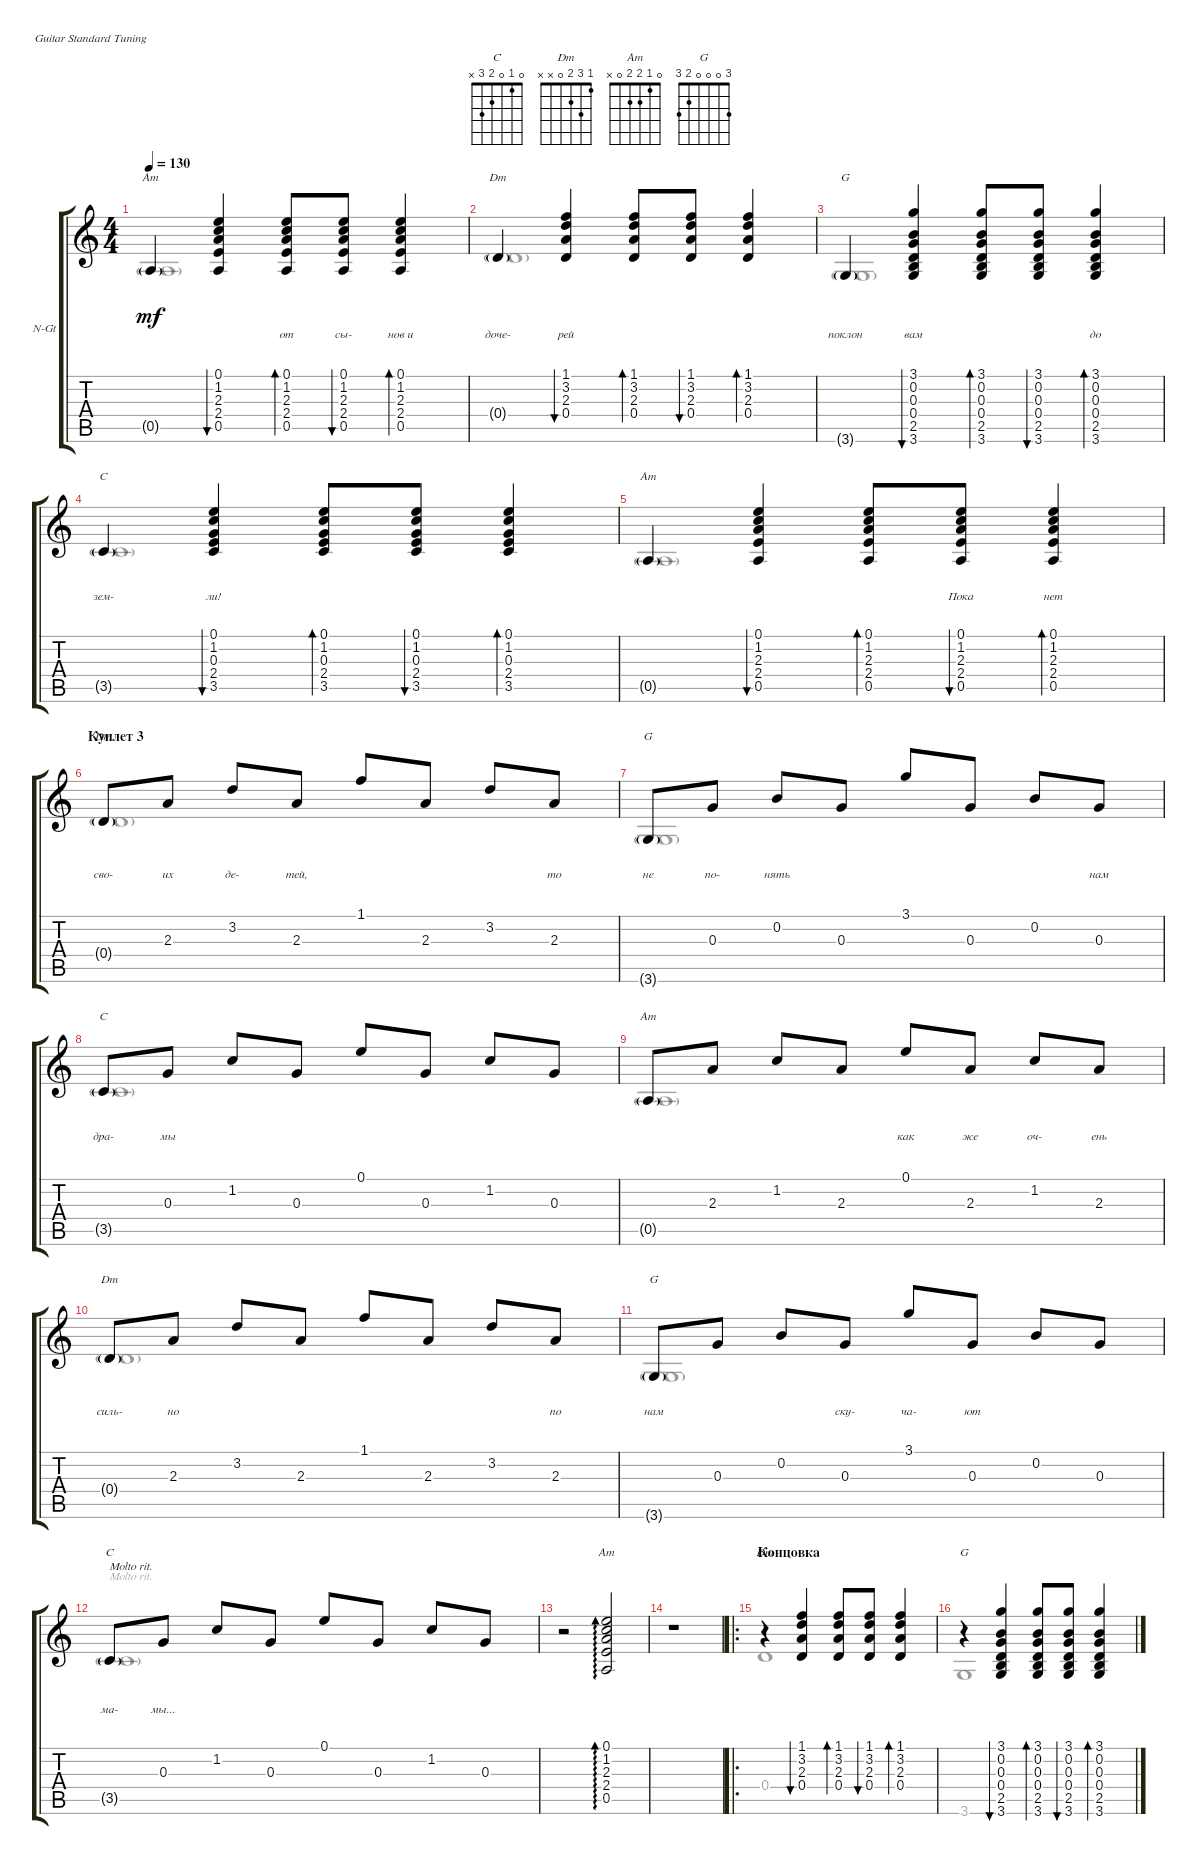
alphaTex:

\defaultSystemsLayout 4
\bracketExtendMode groupsimilarinstruments
\firstSystemTrackNameOrientation horizontal
\otherSystemsTrackNameOrientation horizontal
\track ("Nylon Guitar" "N-Gt") {instrument acousticguitarnylon}
\staff {score tabs}
\tuning (E4 B3 G3 D3 A2 E2)
\chord ("C" 0 1 0 2 3 x)
\chord ("Dm" 1 3 2 0 x x)
\chord ("Am" 0 1 2 2 0 x)
\chord ("G" 3 0 0 0 2 3)
\voice
\ts (4 4)
\tempo 130
\clef g2
\ks c
0.5{g}.4{ch "Am" lyrics (0 "") lyrics (1 "") lyrics (2 "") lyrics (3 "") lyrics (4 "") dy mf} (0.5 2.4 2.3 1.2 0.1).4{bu 30 lyrics (0 "") lyrics (1 "") lyrics (2 "") lyrics (3 "") lyrics (4 "")} (0.5 2.4 2.3 1.2 0.1).8{bd 30 lyrics (0 "от") lyrics (1 "") lyrics (2 "") lyrics (3 "") lyrics (4 "")} (0.5 2.4 2.3 1.2 0.1).8{bu 30 lyrics (0 "сы-") lyrics (1 "") lyrics (2 "") lyrics (3 "") lyrics (4 "")} (0.5 2.4 2.3 1.2 0.1).4{bd 30 lyrics (0 "нов и") lyrics (1 "") lyrics (2 "") lyrics (3 "") lyrics (4 "")} |
0.4{g}.4{ch "Dm" lyrics (0 "доче-") lyrics (1 "") lyrics (2 "") lyrics (3 "") lyrics (4 "")} (0.4 2.3 3.2 1.1).4{bu 30 lyrics (0 "рей") lyrics (1 "") lyrics (2 "") lyrics (3 "") lyrics (4 "")} (0.4 2.3 3.2 1.1).8{bd 30 lyrics (0 "") lyrics (1 "") lyrics (2 "") lyrics (3 "") lyrics (4 "")} (0.4 2.3 3.2 1.1).8{bu 30 lyrics (0 "") lyrics (1 "") lyrics (2 "") lyrics (3 "") lyrics (4 "")} (0.4 2.3 3.2 1.1).4{bd 30 lyrics (0 "") lyrics (1 "") lyrics (2 "") lyrics (3 "") lyrics (4 "")} |
3.6{g}.4{ch "G" lyrics (0 "поклон") lyrics (1 "") lyrics (2 "") lyrics (3 "") lyrics (4 "")} (3.6 2.5 0.4 0.3 0.2 3.1).4{bu 30 lyrics (0 "вам") lyrics (1 "") lyrics (2 "") lyrics (3 "") lyrics (4 "")} (3.6 2.5 0.4 0.3 0.2 3.1).8{bd 30 lyrics (0 "") lyrics (1 "") lyrics (2 "") lyrics (3 "") lyrics (4 "")} (3.6 2.5 0.4 0.3 0.2 3.1).8{bu 30 lyrics (0 "") lyrics (1 "") lyrics (2 "") lyrics (3 "") lyrics (4 "")} (3.6 2.5 0.4 0.3 0.2 3.1).4{bd 30 lyrics (0 "до") lyrics (1 "") lyrics (2 "") lyrics (3 "") lyrics (4 "")} |
3.5{g}.4{ch "C" lyrics (0 "зем-") lyrics (1 "") lyrics (2 "") lyrics (3 "") lyrics (4 "")} (3.5 2.4 0.3 1.2 0.1).4{bu 30 lyrics (0 "ли!") lyrics (1 "") lyrics (2 "") lyrics (3 "") lyrics (4 "")} (3.5 2.4 0.3 1.2 0.1).8{bd 30 lyrics (0 "") lyrics (1 "") lyrics (2 "") lyrics (3 "") lyrics (4 "")} (3.5 2.4 0.3 1.2 0.1).8{bu 30 lyrics (0 "") lyrics (1 "") lyrics (2 "") lyrics (3 "") lyrics (4 "")} (3.5 2.4 0.3 1.2 0.1).4{bd 30 lyrics (0 "") lyrics (1 "") lyrics (2 "") lyrics (3 "") lyrics (4 "")} |
0.5{g}.4{ch "Am" lyrics (0 "") lyrics (1 "") lyrics (2 "") lyrics (3 "") lyrics (4 "")} (0.5 2.4 2.3 1.2 0.1).4{bu 30 lyrics (0 "") lyrics (1 "") lyrics (2 "") lyrics (3 "") lyrics (4 "")} (0.5 2.4 2.3 1.2 0.1).8{bd 30 lyrics (0 "") lyrics (1 "") lyrics (2 "") lyrics (3 "") lyrics (4 "")} (0.5 2.4 2.3 1.2 0.1).8{bu 30 lyrics (0 "Пока") lyrics (1 "") lyrics (2 "") lyrics (3 "") lyrics (4 "")} (0.5 2.4 2.3 1.2 0.1).4{bd 30 lyrics (0 "нет") lyrics (1 "") lyrics (2 "") lyrics (3 "") lyrics (4 "")} |
\section ("" "Куплет 3")
0.4{g}.8{ch "Dm" lyrics (0 "сво-") lyrics (1 "") lyrics (2 "") lyrics (3 "") lyrics (4 "")} 2.3.8{lyrics (0 "их") lyrics (1 "") lyrics (2 "") lyrics (3 "") lyrics (4 "")} 3.2.8{lyrics (0 "де-") lyrics (1 "") lyrics (2 "") lyrics (3 "") lyrics (4 "")} 2.3.8{lyrics (0 "тей,") lyrics (1 "") lyrics (2 "") lyrics (3 "") lyrics (4 "")} 1.1.8{lyrics (0 "") lyrics (1 "") lyrics (2 "") lyrics (3 "") lyrics (4 "")} 2.3.8{lyrics (0 "") lyrics (1 "") lyrics (2 "") lyrics (3 "") lyrics (4 "")} 3.2.8{lyrics (0 "") lyrics (1 "") lyrics (2 "") lyrics (3 "") lyrics (4 "")} 2.3.8{lyrics (0 "то") lyrics (1 "") lyrics (2 "") lyrics (3 "") lyrics (4 "")} |
3.6{g}.8{ch "G" lyrics (0 "не") lyrics (1 "") lyrics (2 "") lyrics (3 "") lyrics (4 "")} 0.3.8{lyrics (0 "по-") lyrics (1 "") lyrics (2 "") lyrics (3 "") lyrics (4 "")} 0.2.8{lyrics (0 "нять") lyrics (1 "") lyrics (2 "") lyrics (3 "") lyrics (4 "")} 0.3.8{lyrics (0 "") lyrics (1 "") lyrics (2 "") lyrics (3 "") lyrics (4 "")} 3.1.8{lyrics (0 "") lyrics (1 "") lyrics (2 "") lyrics (3 "") lyrics (4 "")} 0.3.8{lyrics (0 "") lyrics (1 "") lyrics (2 "") lyrics (3 "") lyrics (4 "")} 0.2.8{lyrics (0 "") lyrics (1 "") lyrics (2 "") lyrics (3 "") lyrics (4 "")} 0.3.8{lyrics (0 "нам") lyrics (1 "") lyrics (2 "") lyrics (3 "") lyrics (4 "")} |
3.5{g}.8{ch "C" lyrics (0 "дра-") lyrics (1 "") lyrics (2 "") lyrics (3 "") lyrics (4 "")} 0.3.8{lyrics (0 "мы") lyrics (1 "") lyrics (2 "") lyrics (3 "") lyrics (4 "")} 1.2.8{lyrics (0 "") lyrics (1 "") lyrics (2 "") lyrics (3 "") lyrics (4 "")} 0.3.8{lyrics (0 "") lyrics (1 "") lyrics (2 "") lyrics (3 "") lyrics (4 "")} 0.1.8{lyrics (0 "") lyrics (1 "") lyrics (2 "") lyrics (3 "") lyrics (4 "")} 0.3.8{lyrics (0 "") lyrics (1 "") lyrics (2 "") lyrics (3 "") lyrics (4 "")} 1.2.8{lyrics (0 "") lyrics (1 "") lyrics (2 "") lyrics (3 "") lyrics (4 "")} 0.3.8{lyrics (0 "") lyrics (1 "") lyrics (2 "") lyrics (3 "") lyrics (4 "")} |
0.5{g}.8{ch "Am" lyrics (0 "") lyrics (1 "") lyrics (2 "") lyrics (3 "") lyrics (4 "")} 2.3.8{lyrics (0 "") lyrics (1 "") lyrics (2 "") lyrics (3 "") lyrics (4 "")} 1.2.8{lyrics (0 "") lyrics (1 "") lyrics (2 "") lyrics (3 "") lyrics (4 "")} 2.3.8{lyrics (0 "") lyrics (1 "") lyrics (2 "") lyrics (3 "") lyrics (4 "")} 0.1.8{lyrics (0 "как") lyrics (1 "") lyrics (2 "") lyrics (3 "") lyrics (4 "")} 2.3.8{lyrics (0 "же") lyrics (1 "") lyrics (2 "") lyrics (3 "") lyrics (4 "")} 1.2.8{lyrics (0 "оч-") lyrics (1 "") lyrics (2 "") lyrics (3 "") lyrics (4 "")} 2.3.8{lyrics (0 "ень") lyrics (1 "") lyrics (2 "") lyrics (3 "") lyrics (4 "")} |
0.4{g}.8{ch "Dm" lyrics (0 "силь-") lyrics (1 "") lyrics (2 "") lyrics (3 "") lyrics (4 "")} 2.3.8{lyrics (0 "но") lyrics (1 "") lyrics (2 "") lyrics (3 "") lyrics (4 "")} 3.2.8{lyrics (0 "") lyrics (1 "") lyrics (2 "") lyrics (3 "") lyrics (4 "")} 2.3.8{lyrics (0 "") lyrics (1 "") lyrics (2 "") lyrics (3 "") lyrics (4 "")} 1.1.8{lyrics (0 "") lyrics (1 "") lyrics (2 "") lyrics (3 "") lyrics (4 "")} 2.3.8{lyrics (0 "") lyrics (1 "") lyrics (2 "") lyrics (3 "") lyrics (4 "")} 3.2.8{lyrics (0 "") lyrics (1 "") lyrics (2 "") lyrics (3 "") lyrics (4 "")} 2.3.8{lyrics (0 "по") lyrics (1 "") lyrics (2 "") lyrics (3 "") lyrics (4 "")} |
3.6{g}.8{ch "G" lyrics (0 "нам") lyrics (1 "") lyrics (2 "") lyrics (3 "") lyrics (4 "")} 0.3.8{lyrics (0 "") lyrics (1 "") lyrics (2 "") lyrics (3 "") lyrics (4 "")} 0.2.8{lyrics (0 "") lyrics (1 "") lyrics (2 "") lyrics (3 "") lyrics (4 "")} 0.3.8{lyrics (0 "ску-") lyrics (1 "") lyrics (2 "") lyrics (3 "") lyrics (4 "")} 3.1.8{lyrics (0 "ча-") lyrics (1 "") lyrics (2 "") lyrics (3 "") lyrics (4 "")} 0.3.8{lyrics (0 "ют") lyrics (1 "") lyrics (2 "") lyrics (3 "") lyrics (4 "")} 0.2.8{lyrics (0 "") lyrics (1 "") lyrics (2 "") lyrics (3 "") lyrics (4 "")} 0.3.8{lyrics (0 "") lyrics (1 "") lyrics (2 "") lyrics (3 "") lyrics (4 "")} |
3.5{g}.8{ch "C" txt "Molto rit." lyrics (0 "ма-") lyrics (1 "") lyrics (2 "") lyrics (3 "") lyrics (4 "")} 0.3.8{lyrics (0 "мы...") lyrics (1 "") lyrics (2 "") lyrics (3 "") lyrics (4 "")} 1.2.8 0.3.8 0.1.8 0.3.8 1.2.8 0.3.8 |
r.2 (0.5 2.4 2.3 1.2 0.1).2{ad 0 ch "Am"} |
r.1 |
\ro
\section ("" "Концовка")
r.4{ch "Dm"} (0.4 2.3 3.2 1.1).4{bu 30} (0.4 2.3 3.2 1.1).8{bd 30} (0.4 2.3 3.2 1.1).8{bu 30} (0.4 2.3 3.2 1.1).4{bd 30} |
r.4{ch "G"} (3.6 2.5 0.4 0.3 0.2 3.1).4{bu 30} (3.6 2.5 0.4 0.3 0.2 3.1).8{bd 30} (3.6 2.5 0.4 0.3 0.2 3.1).8{bu 30} (3.6 2.5 0.4 0.3 0.2 3.1).4{bd 30}
\voice
\clef g2
\ottava regular
\simile none
\ks c
0.5{g}.1{dy mf} |
0.4{g}.1 |
3.6{g}.1 |
3.5{g}.1 |
0.5{g}.1 |
0.4{g}.1 |
3.6{g}.1 |
3.5{g}.1 |
0.5{g}.1 |
0.4{g}.1 |
3.6{g}.1 |
3.5{g}.1{txt "Molto rit."} |
|
r.1 |
0.4.1 |
3.6.1
